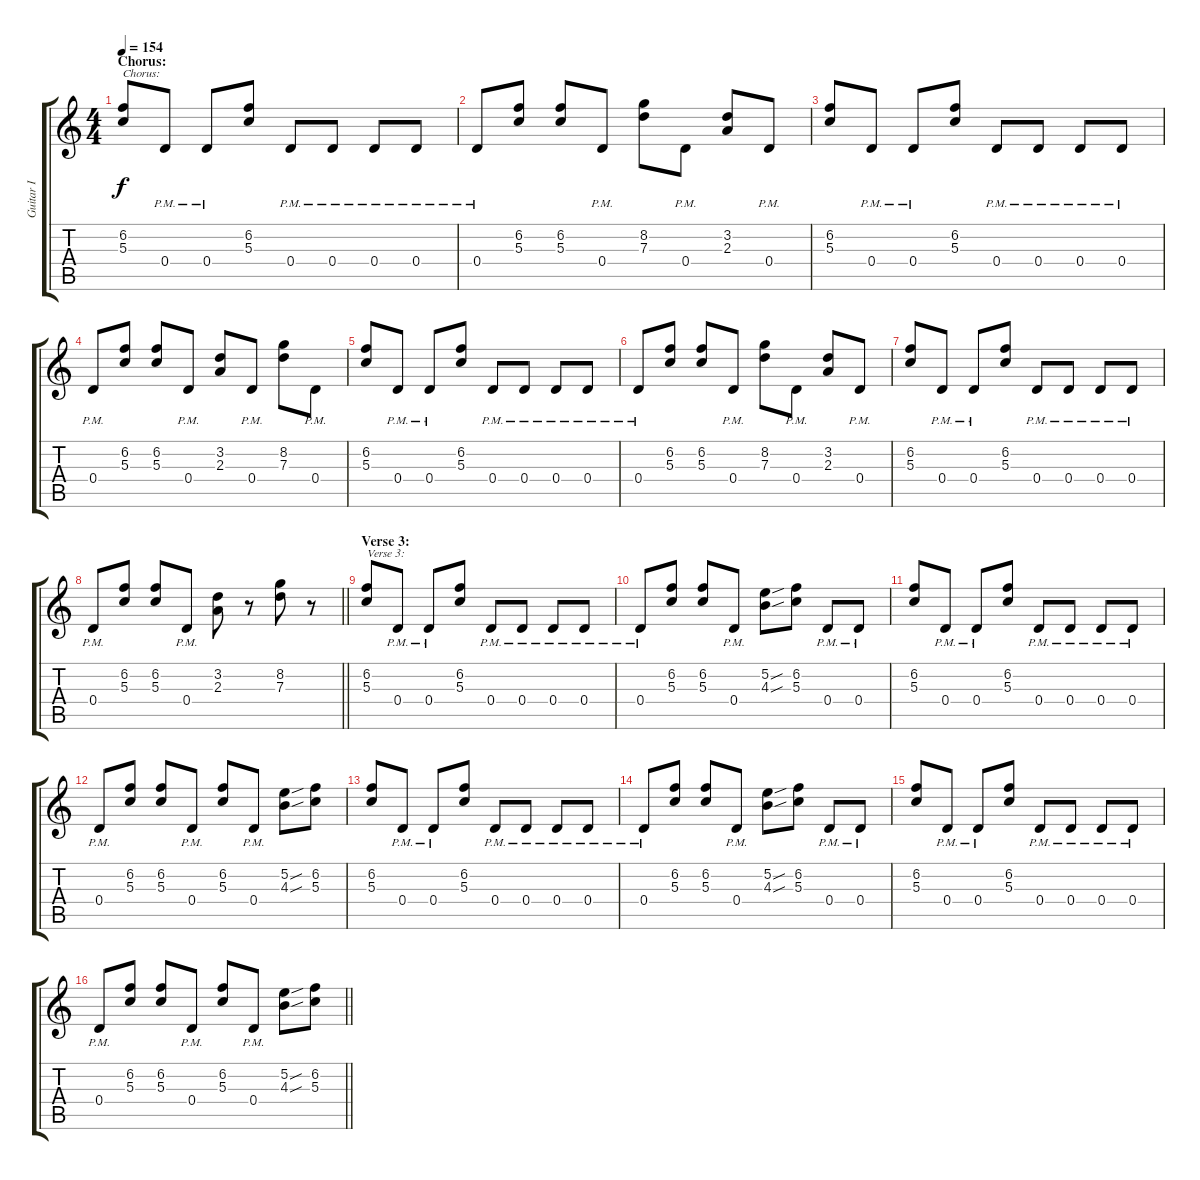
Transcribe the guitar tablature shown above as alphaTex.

\track ("Guitar I" "Guitar I") {instrument distortionguitar}
\staff {score tabs}
\tuning (E4 B3 G3 D3 A2 E2) {hide}
\ts (4 4)
\section ("" "Chorus:")
\tempo 154
\clef g2
\ks c
(6.2 5.3).8{txt "Chorus:" dy f} 0.4{pm}.8 0.4{pm}.8 (6.2 5.3).8 0.4{pm}.8 0.4{pm}.8 0.4{pm}.8 0.4{pm}.8 |
0.4{pm}.8 (6.2 5.3).8 (6.2 5.3).8 0.4{pm}.8 (8.2 7.3).8 0.4{pm}.8 (3.2 2.3).8 0.4{pm}.8 |
(6.2 5.3).8 0.4{pm}.8 0.4{pm}.8 (6.2 5.3).8 0.4{pm}.8 0.4{pm}.8 0.4{pm}.8 0.4{pm}.8 |
0.4{pm}.8 (6.2 5.3).8 (6.2 5.3).8 0.4{pm}.8 (3.2 2.3).8 0.4{pm}.8 (8.2 7.3).8 0.4{pm}.8 |
(6.2 5.3).8 0.4{pm}.8 0.4{pm}.8 (6.2 5.3).8 0.4{pm}.8 0.4{pm}.8 0.4{pm}.8 0.4{pm}.8 |
0.4{pm}.8 (6.2 5.3).8 (6.2 5.3).8 0.4{pm}.8 (8.2 7.3).8 0.4{pm}.8 (3.2 2.3).8 0.4{pm}.8 |
(6.2 5.3).8 0.4{pm}.8 0.4{pm}.8 (6.2 5.3).8 0.4{pm}.8 0.4{pm}.8 0.4{pm}.8 0.4{pm}.8 |
\barLineRight lightlight
0.4{pm}.8 (6.2 5.3).8 (6.2 5.3).8 0.4{pm}.8 (3.2 2.3).8 r.8 (8.2 7.3).8 r.8 |
\section ("" "Verse 3:")
(6.2 5.3).8{txt "Verse 3:"} 0.4{pm}.8 0.4{pm}.8 (6.2 5.3).8 0.4{pm}.8 0.4{pm}.8 0.4{pm}.8 0.4{pm}.8 |
0.4{pm}.8 (6.2 5.3).8 (6.2 5.3).8 0.4{pm}.8 (5.2{sou} 4.3{sou}).8 (6.2 5.3).8 0.4{pm}.8 0.4{pm}.8 |
(6.2 5.3).8 0.4{pm}.8 0.4{pm}.8 (6.2 5.3).8 0.4{pm}.8 0.4{pm}.8 0.4{pm}.8 0.4{pm}.8 |
0.4{pm}.8 (6.2 5.3).8 (6.2 5.3).8 0.4{pm}.8 (6.2 5.3).8 0.4{pm}.8 (5.2{sou} 4.3{sou}).8 (6.2 5.3).8 |
(6.2 5.3).8 0.4{pm}.8 0.4{pm}.8 (6.2 5.3).8 0.4{pm}.8 0.4{pm}.8 0.4{pm}.8 0.4{pm}.8 |
0.4{pm}.8 (6.2 5.3).8 (6.2 5.3).8 0.4{pm}.8 (5.2{sou} 4.3{sou}).8 (6.2 5.3).8 0.4{pm}.8 0.4{pm}.8 |
(6.2 5.3).8 0.4{pm}.8 0.4{pm}.8 (6.2 5.3).8 0.4{pm}.8 0.4{pm}.8 0.4{pm}.8 0.4{pm}.8 |
\barLineRight lightlight
0.4{pm}.8 (6.2 5.3).8 (6.2 5.3).8 0.4{pm}.8 (6.2 5.3).8 0.4{pm}.8 (5.2{sou} 4.3{sou}).8 (6.2 5.3).8
